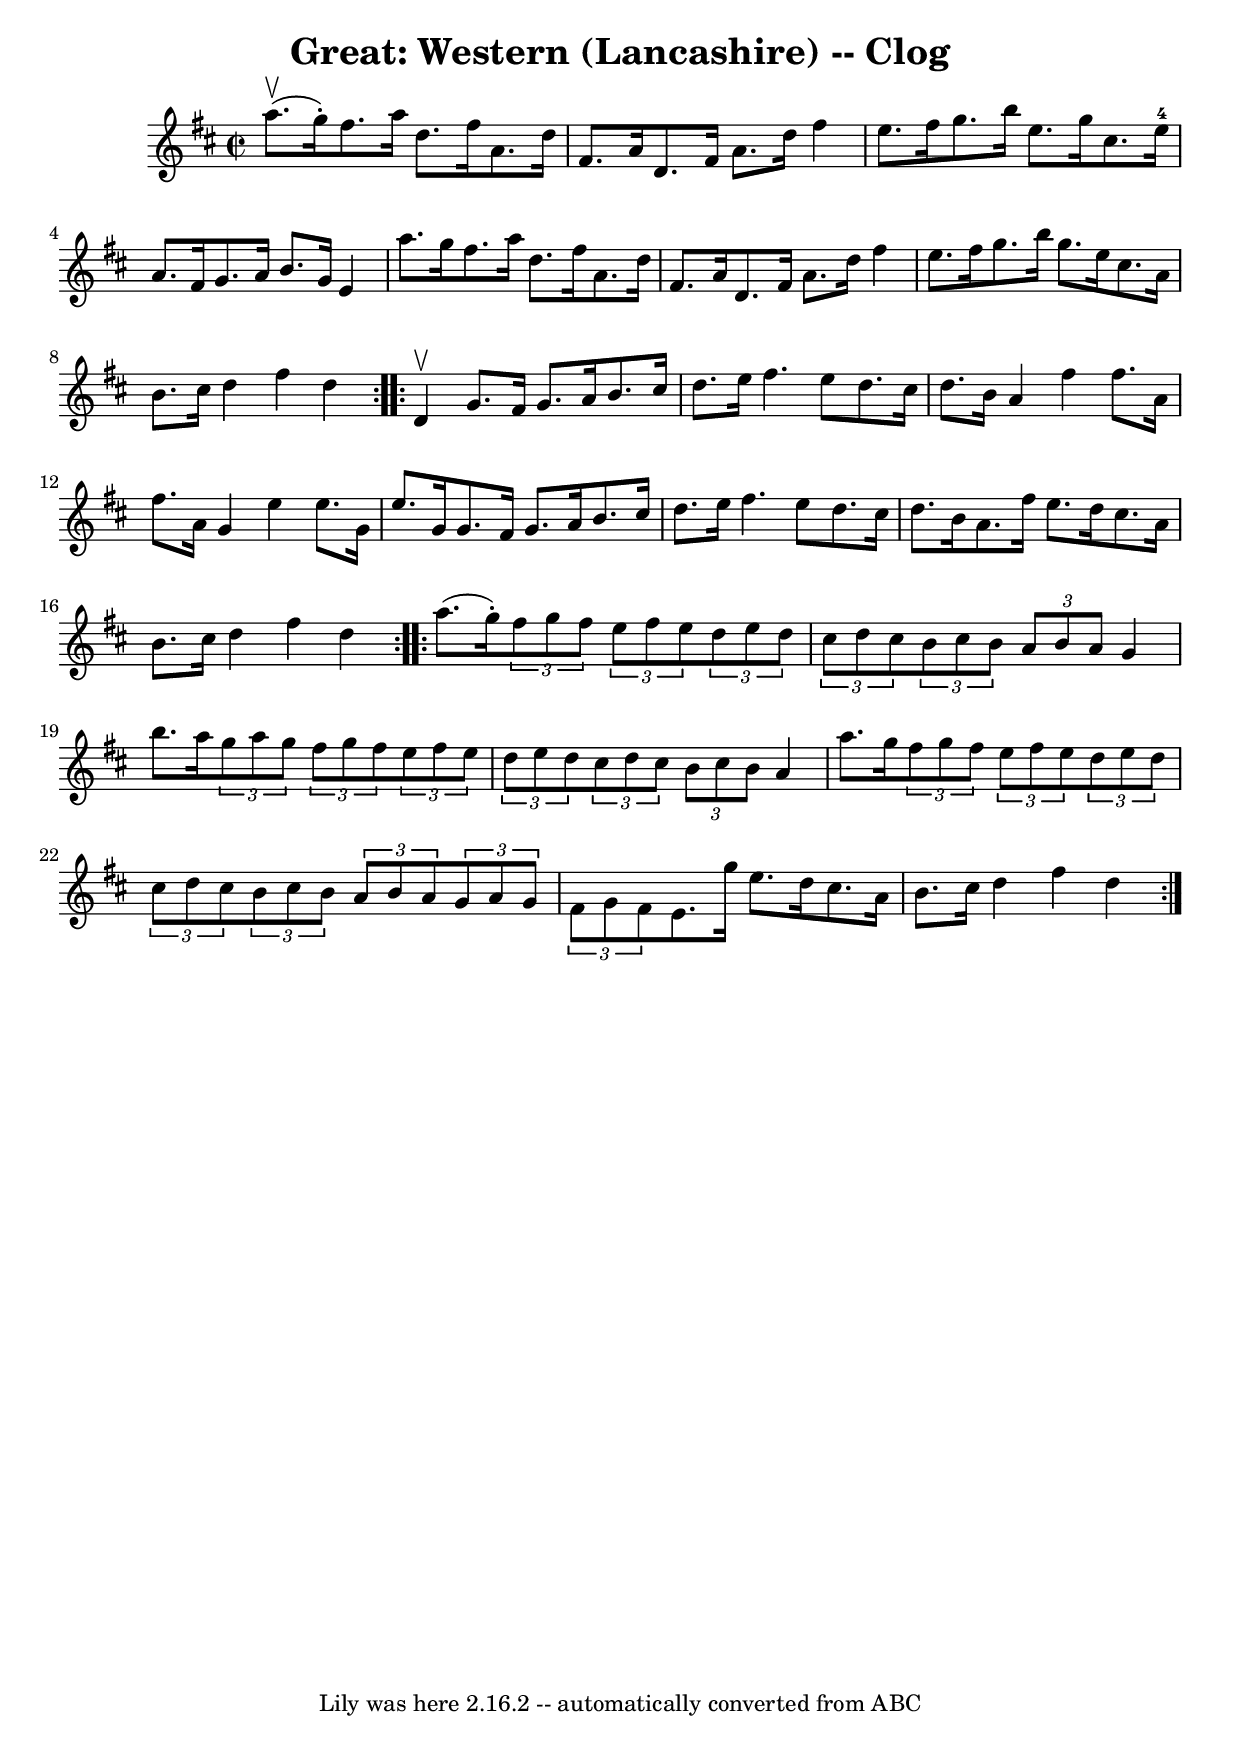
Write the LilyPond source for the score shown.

\version "2.16.2"
\include "Mammoth.ily"
\header {
  %% book = "Ryan's Mammoth Collection"
  crossRefNumber = "1"
  footnotes = ""
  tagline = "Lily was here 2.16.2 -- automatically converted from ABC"
  title = "Great: Western (Lancashire) -- Clog"

}
voicedefault =  {



  \repeat volta 2 {

    \override Staff.TimeSignature #'style = #'C
    \time 2/2 
    \key d \major a''8.^\upbow(g''16 -.) |
    fis''8.    
    a''16 d''8. fis''16 a'8. d''16 fis'8. a'16  |
    d'8.   
    fis'16 a'8. d''16 fis''4 e''8. fis''16  |
    g''8.    
    b''16 e''8. g''16 cis''8. e''16-4 a'8. fis'16  |
    
    g'8. a'16 b'8. g'16 e'4 a''8. g''16  |
    fis''8.    
    a''16 d''8. fis''16 a'8. d''16 fis'8. a'16  |
    d'8.   
    fis'16 a'8. d''16 fis''4 e''8. fis''16  |
    g''8.    
    b''16 g''8. e''16 cis''8. a'16 b'8. cis''16  |
    d''4  
    fis''4 d''4  
  }     
  \repeat volta 2 {
    d'4^\upbow |
    g'8.    
    fis'16 g'8. a'16 b'8. cis''16 d''8. e''16  |
    fis''4. 
    e''8 d''8. cis''16 d''8. b'16  |
    a'4 fis''4    
    fis''8. a'16 fis''8. a'16  |
    g'4 e''4 e''8. g'16    
    e''8. g'16  |
    g'8. fis'16 g'8. a'16 b'8. cis''16   
    d''8. e''16  |
    fis''4. e''8 d''8. cis''16 d''8.    
    b'16  |
    a'8. fis''16 e''8. d''16 cis''8. a'16 b'8.   
    cis''16  |
    d''4 fis''4 d''4  
  }     
  \repeat volta 2 {
    a''8. (
    g''16 -.) |
    \times 2/3 { fis''8 g''8 fis''8  
	       } \times 2/3 {   
		 e''8 fis''8 e''8  
	       }   \times 2/3 { d''8 e''8 d''8  
			      } \times 2/3 { 
				cis''8 d''8 cis''8  
			      } |
    \times 2/3 { b'8 cis''8 b'8  
	       } 
    \times 2/3 { a'8 b'8 a'8  
	       } g'4 b''8. a''16  |
    
    \times 2/3 { g''8 a''8 g''8  
	       } \times 2/3 { fis''8 g''8 fis''8  

			    }   \times 2/3 { e''8 fis''8 e''8  
					   } \times 2/3 { d''8 e''8    
							  d''8  
							} |
    \times 2/3 { cis''8 d''8 cis''8  
	       } \times 2/3 { b'8  
			      cis''8 b'8  
			    } a'4 a''8. g''16  |
    \times 2/3 { fis''8  
		 g''8 fis''8  
	       } \times 2/3 { e''8 fis''8 e''8  
			    } \times 2/3 {   
			      d''8 e''8 d''8  
			    } \times 2/3 { cis''8 d''8 cis''8  
					 } |
    
    \times 2/3 { b'8 cis''8 b'8  
	       } \times 2/3 { a'8 b'8 a'8  
			    } 
    \times 2/3 { g'8 a'8 g'8  
	       } \times 2/3 { fis'8 g'8 fis'8  
			    } 
    |
    e'8. g''16 e''8. d''16 cis''8. a'16 b'8.    
    cis''16  |
    d''4 fis''4 d''4  
  }   

}

\score{
  <<

    \context Staff="default"
    {
      \voicedefault 
      
    }

  >>
  \layout {
    
  }
  \midi {
  }

}
